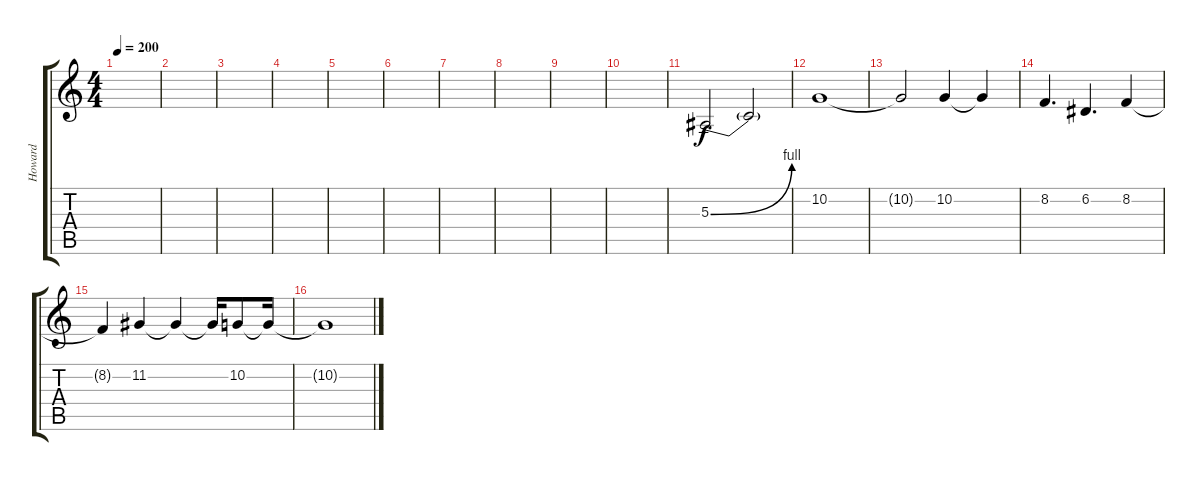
\track ("Howard" "Howard") {instrument oboe}
\staff {score tabs}
\tuning (D4 A3 F3 C3 G2 C2) {hide}
\ts (4 4)
\tempo 200
\clef g2
\ks c
|
|
|
|
|
|
|
|
|
|
5.3{be (bend 0 0 60 4)}.2 5.3{t}.2 |
10.2.1 |
10.2{t}.2 10.2.4 10.2{t}.4 |
8.2.4{d} 6.2.4{d} 8.2.4 |
8.2{t}.4 11.2.4 11.2{t}.4 11.2{t}.16 10.2.8 10.2{t}.16 |
10.2{t}.1
